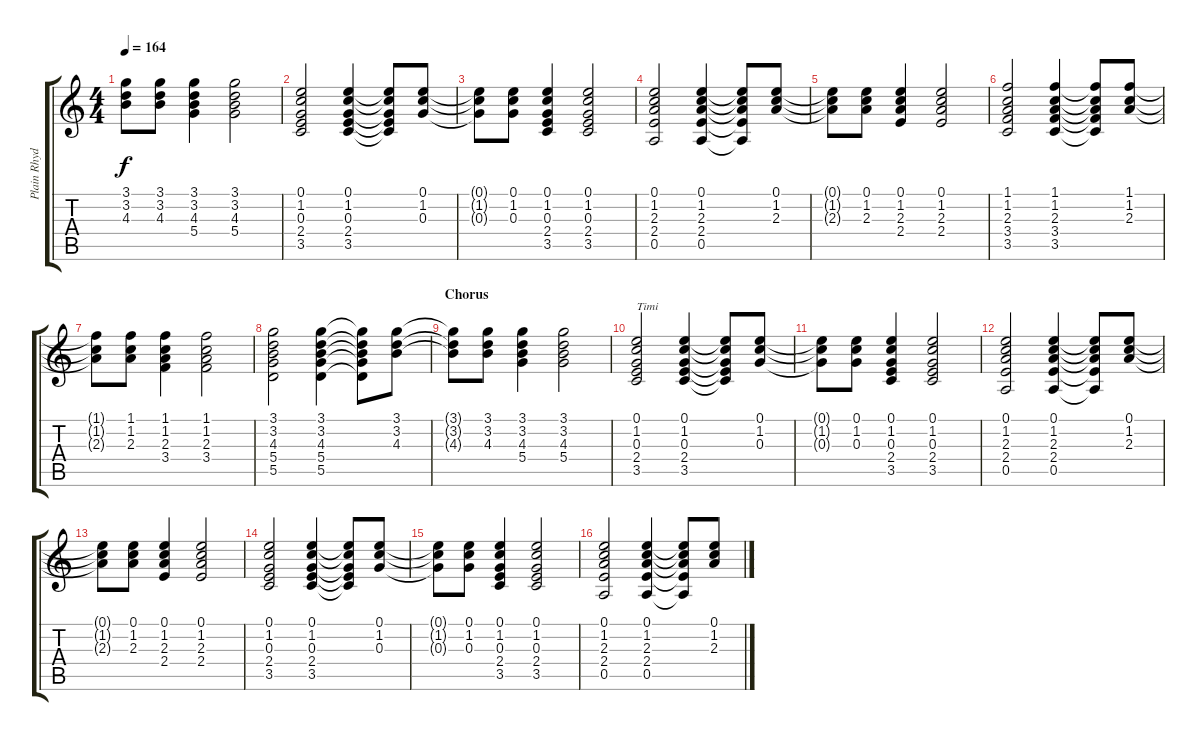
\track ("Plain Rhydhm" "Plain Rhyd") {instrument acousticguitarnylon}
\staff {score tabs}
\tuning (E4 B3 G3 D3 A2 E2) {hide}
\ts (4 4)
\tempo 164
\clef g2
\ks c
(3.1{t} 3.2{t} 4.3{t}).8{dy f} (3.1 3.2 4.3).8 (3.1 3.2 4.3 5.4).4 (3.1 3.2 4.3 5.4).2 |
(0.1 1.2 0.3 2.4 3.5).2 (0.1 1.2 0.3 2.4 3.5).4 (0.1{t} 1.2{t} 0.3{t} 2.4{t} 3.5{t}).8 (0.1 1.2 0.3).8 |
(0.1{t} 1.2{t} 0.3{t}).8 (0.1 1.2 0.3).8 (0.1 1.2 0.3 2.4 3.5).4 (0.1 1.2 0.3 2.4 3.5).2 |
(0.1 1.2 2.3 2.4 0.5).2 (0.1 1.2 2.3 2.4 0.5).4 (0.1{t} 1.2{t} 2.3{t} 2.4{t} 0.5{t}).8 (0.1 1.2 2.3).8 |
(0.1{t} 1.2{t} 2.3{t}).8 (0.1 1.2 2.3).8 (0.1 1.2 2.3 2.4).4 (0.1 1.2 2.3 2.4).2 |
(1.1 1.2 2.3 3.4 3.5).2 (1.1 1.2 2.3 3.4 3.5).4 (1.1{t} 1.2{t} 2.3{t} 3.4{t} 3.5{t}).8 (1.1 1.2 2.3).8 |
(1.1{t} 1.2{t} 2.3{t}).8 (1.1 1.2 2.3).8 (1.1 1.2 2.3 3.4).4 (1.1 1.2 2.3 3.4).2 |
(3.1 3.2 4.3 5.4 5.5).2 (3.1 3.2 4.3 5.4 5.5).4 (3.1{t} 3.2{t} 4.3{t} 5.4{t} 5.5{t}).8 (3.1 3.2 4.3).8 |
\section ("" "Chorus")
(3.1{t} 3.2{t} 4.3{t}).8 (3.1 3.2 4.3).8 (3.1 3.2 4.3 5.4).4 (3.1 3.2 4.3 5.4).2 |
(0.1 1.2 0.3 2.4 3.5).2{txt "Timi"} (0.1 1.2 0.3 2.4 3.5).4 (0.1{t} 1.2{t} 0.3{t} 2.4{t} 3.5{t}).8 (0.1 1.2 0.3).8 |
(0.1{t} 1.2{t} 0.3{t}).8 (0.1 1.2 0.3).8 (0.1 1.2 0.3 2.4 3.5).4 (0.1 1.2 0.3 2.4 3.5).2 |
(0.1 1.2 2.3 2.4 0.5).2 (0.1 1.2 2.3 2.4 0.5).4 (0.1{t} 1.2{t} 2.3{t} 2.4{t} 0.5{t}).8 (0.1 1.2 2.3).8 |
(0.1{t} 1.2{t} 2.3{t}).8 (0.1 1.2 2.3).8 (0.1 1.2 2.3 2.4).4 (0.1 1.2 2.3 2.4).2 |
(0.1 1.2 0.3 2.4 3.5).2 (0.1 1.2 0.3 2.4 3.5).4 (0.1{t} 1.2{t} 0.3{t} 2.4{t} 3.5{t}).8 (0.1 1.2 0.3).8 |
(0.1{t} 1.2{t} 0.3{t}).8 (0.1 1.2 0.3).8 (0.1 1.2 0.3 2.4 3.5).4 (0.1 1.2 0.3 2.4 3.5).2 |
(0.1 1.2 2.3 2.4 0.5).2 (0.1 1.2 2.3 2.4 0.5).4 (0.1{t} 1.2{t} 2.3{t} 2.4{t} 0.5{t}).8 (0.1 1.2 2.3).8
